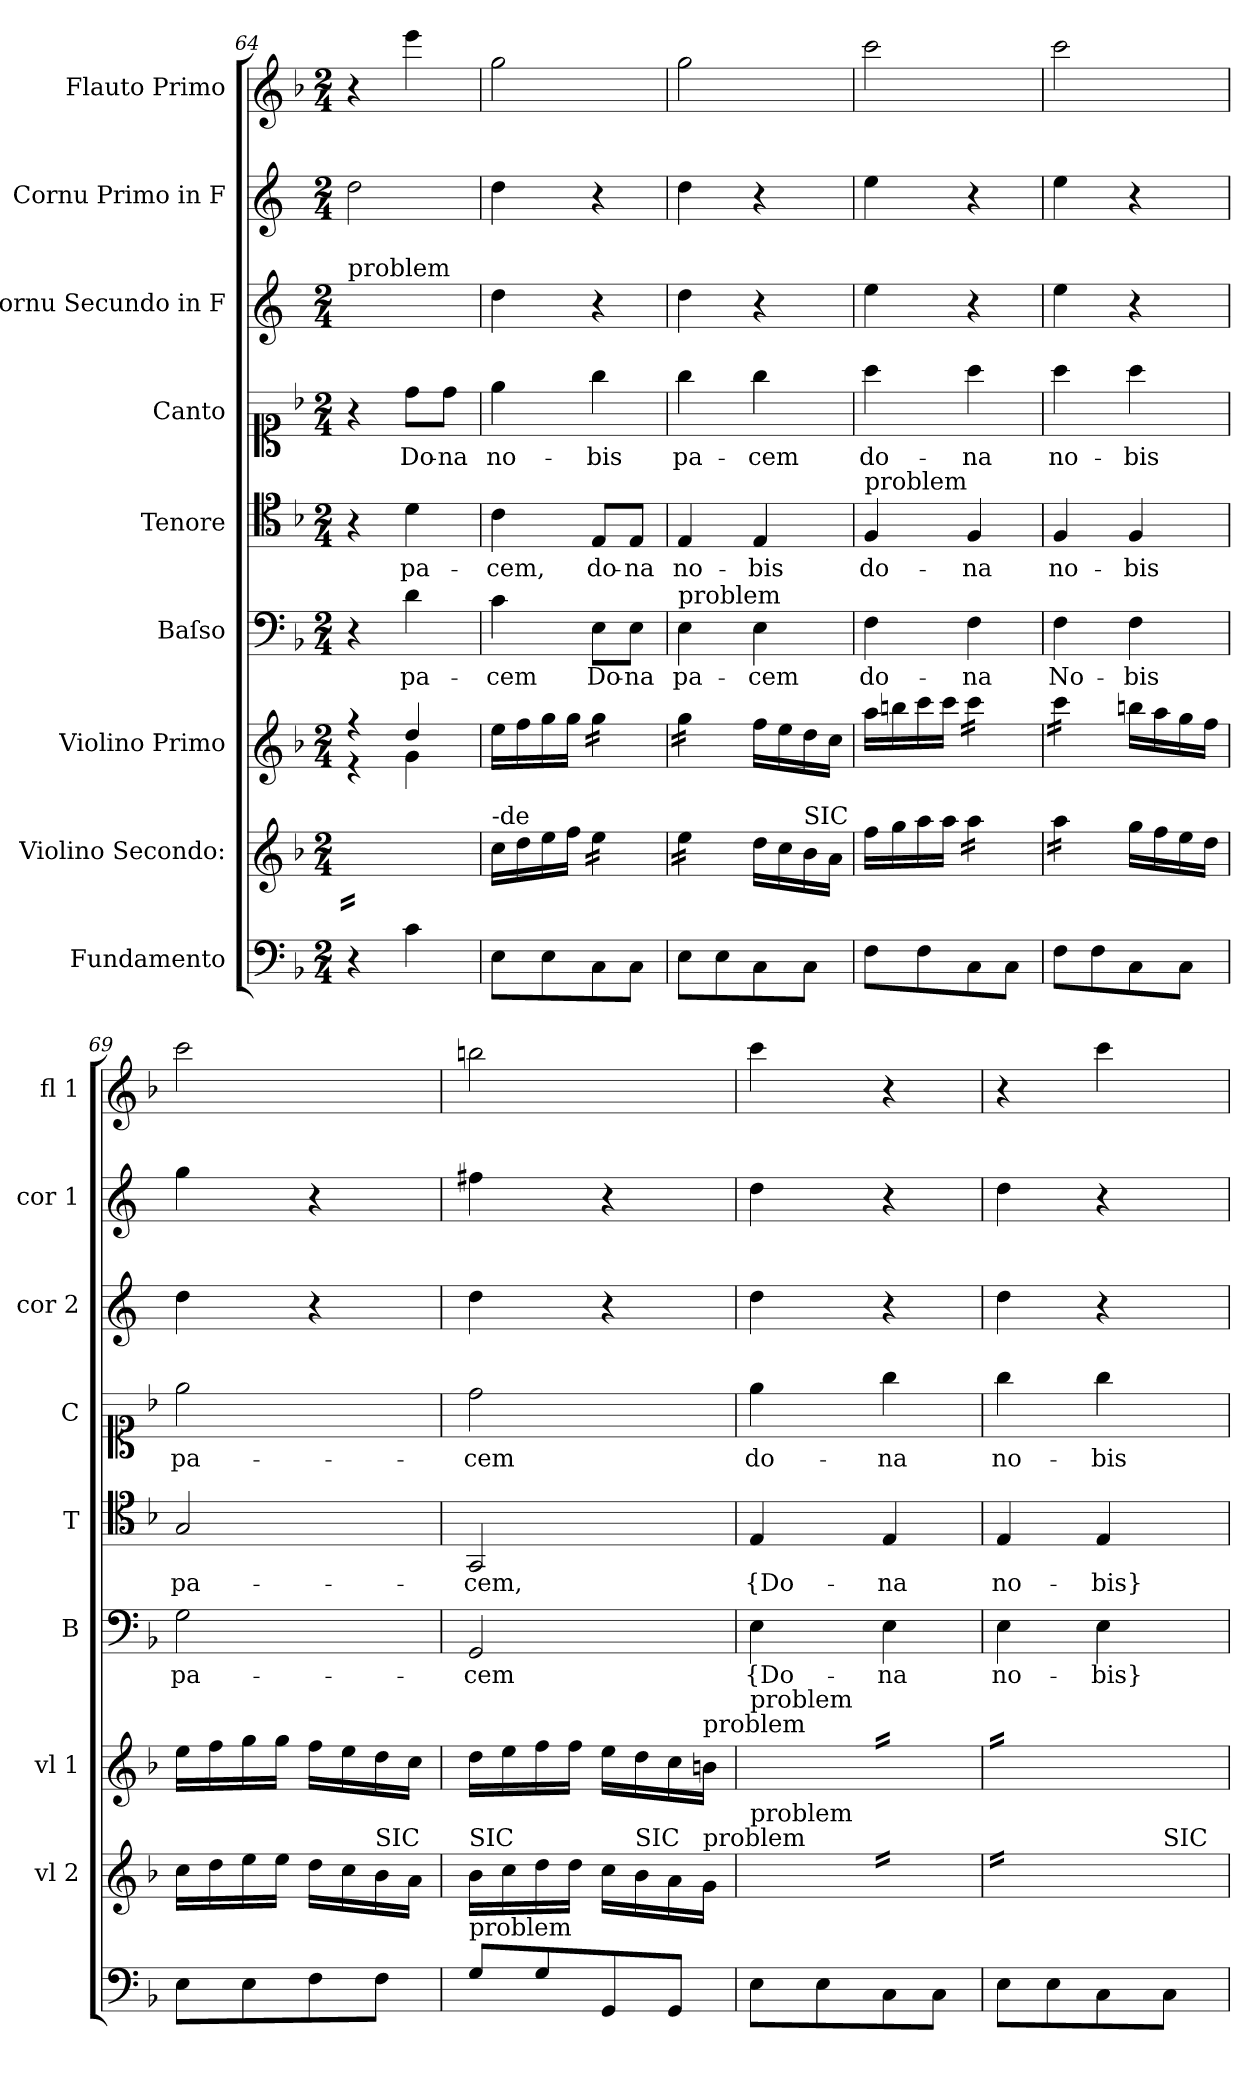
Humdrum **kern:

**kern	**kern	**kern	**kern	**text	**kern	**text	**kern	**text	**kern	**kern	**kern
*part9	*part8	*part7	*part6	*part6	*part5	*part5	*part4	*part4	*part3	*part2	*part1
*staff9	*staff8	*staff7	*staff6	*staff6	*staff5	*staff5	*staff4	*staff4	*staff3	*staff2	*staff1
*I"Fundamento	*I"Violino Secondo:	*I"Violino Primo	*I"Baſso	*	*I"Tenore	*	*I"Canto	*	*I"Cornu Secundo in F	*I"Cornu Primo in F	*I"Flauto Primo
*	*I'vl 2	*I'vl 1	*I'B	*	*I'T	*	*I'C	*	*I'cor 2	*I'cor 1	*I'fl 1
*clefF4	*clefG2	*clefG2	*clefF4	*	*clefC4	*	*clefC1	*	*clefG2	*clefG2	*clefG2
*	*	*	*	*	*	*	*	*	*ITrd4c7	*ITrd4c7	*
*k[b-]	*k[b-]	*k[b-]	*k[b-]	*	*k[b-]	*	*k[b-]	*	*k[b-]	*k[b-]	*k[b-]
*M2/4	*M2/4	*M2/4	*M2/4	*	*M2/4	*	*M2/4	*	*M2/4	*M2/4	*M2/4
=64	=64	=64	=64	=64	=64	=64	=64	=64	=64	=64	=64
*	*	*^	*	*	*	*	*	*	*	*	*
!	!	!	!	!	!	!	!	!	!	!LO:TX:a:t=problem	!	!
!	!LO:TX:a:t=vi-	!	!	!	!	!	!	!	!	!	!	!
*	*tremolo	*	*	*	*	*	*	*	*	*	*	*
4r	16Gyy/ 16gyy/LL	4r	4r	4r	.	4r	.	4r	.	2ryy	2g\	4r
.	16Gyy/ 16gyy/	.	.	.	.	.	.	.	.	.	.	.
.	16Gyy/ 16gyy/	.	.	.	.	.	.	.	.	.	.	.
.	16Gyy/ 16gyy/	.	.	.	.	.	.	.	.	.	.	.
4c\	16Gyy/ 16gyy/	4dd/	4g\	4d\	pa-	4d\	pa-	8dd\L	Do-	.	.	4eee\
.	16Gyy/ 16gyy/	.	.	.	.	.	.	.	.	.	.	.
.	16Gyy/ 16gyy/	.	.	.	.	.	.	8dd\J	-na	.	.	.
.	16Gyy/ 16gyy/JJ	.	.	.	.	.	.	.	.	.	.	.
*	*Xtremolo	*	*	*	*	*	*	*	*	*	*	*
*	*	*v	*v	*	*	*	*	*	*	*	*	*
=65	=65	=65	=65	=65	=65	=65	=65	=65	=65	=65	=65
!	!LO:TX:a:t=-de	!	!	!	!	!	!	!	!	!	!
8E\L	16cc\LL	16ee\LL	4c\	-cem	4c\	-cem,	4ee\	no-	4g\	4g\	2gg\
.	16dd\	16ff\	.	.	.	.	.	.	.	.	.
8E\	16ee\	16gg\	.	.	.	.	.	.	.	.	.
.	16ff\JJ	16gg\JJ	.	.	.	.	.	.	.	.	.
*	*tremolo	*	*	*	*	*	*	*	*	*	*
*	*	*tremolo	*	*	*	*	*	*	*	*	*
8C\	16ee\LL	16gg\LL	8E\L	Do-	8E/L	do-	4gg\	-bis	4r	4r	.
.	16ee\	16gg\	.	.	.	.	.	.	.	.	.
8C\J	16ee\	16gg\	8E\J	-na	8E/J	-na	.	.	.	.	.
.	16ee\JJ	16gg\JJ	.	.	.	.	.	.	.	.	.
=66	=66	=66	=66	=66	=66	=66	=66	=66	=66	=66	=66
!	!	!	!LO:TX:a:t=problem	!	!	!	!	!	!	!	!
8E\L	16ee\LL	16gg\LL	4E\	pa-	4E/	no-	4gg\	pa-	4g\	4g\	2gg\
.	16ee\	16gg\	.	.	.	.	.	.	.	.	.
8E\	16ee\	16gg\	.	.	.	.	.	.	.	.	.
.	16ee\JJ	16gg\JJ	.	.	.	.	.	.	.	.	.
*	*	*Xtremolo	*	*	*	*	*	*	*	*	*
*	*Xtremolo	*	*	*	*	*	*	*	*	*	*
8C\	16dd\LL	16ff\LL	4E\	-cem	4E/	-bis	4gg\	-cem	4r	4r	.
.	16cc\	16ee\	.	.	.	.	.	.	.	.	.
!	!LO:TX:a:t=SIC	!	!	!	!	!	!	!	!	!	!
8C\J	16b-\	16dd\	.	.	.	.	.	.	.	.	.
.	16a\JJ	16cc\JJ	.	.	.	.	.	.	.	.	.
=67	=67	=67	=67	=67	=67	=67	=67	=67	=67	=67	=67
!	!	!	!	!	!LO:TX:a:t=problem	!	!	!	!	!	!
8F\L	16ff\LL	16aa\LL	4F\	do-	4F/	do-	4aa\	do-	4a\	4a\	2ccc\
.	16gg\	16bbn\	.	.	.	.	.	.	.	.	.
8F\	16aa\	16ccc\	.	.	.	.	.	.	.	.	.
.	16aa\JJ	16ccc\JJ	.	.	.	.	.	.	.	.	.
*	*tremolo	*	*	*	*	*	*	*	*	*	*
*	*	*tremolo	*	*	*	*	*	*	*	*	*
8C\	16aa\LL	16ccc\LL	4F\	-na	4F/	-na	4aa\	-na	4r	4r	.
.	16aa\	16ccc\	.	.	.	.	.	.	.	.	.
8C\J	16aa\	16ccc\	.	.	.	.	.	.	.	.	.
.	16aa\JJ	16ccc\JJ	.	.	.	.	.	.	.	.	.
=68	=68	=68	=68	=68	=68	=68	=68	=68	=68	=68	=68
8F\L	16aa\LL	16ccc\LL	4F\	No-	4F/	no-	4aa\	no-	4a\	4a\	2ccc\
.	16aa\	16ccc\	.	.	.	.	.	.	.	.	.
8F\	16aa\	16ccc\	.	.	.	.	.	.	.	.	.
.	16aa\JJ	16ccc\JJ	.	.	.	.	.	.	.	.	.
*	*	*Xtremolo	*	*	*	*	*	*	*	*	*
*	*Xtremolo	*	*	*	*	*	*	*	*	*	*
8C\	16gg\LL	16bbn\LL	4F\	-bis	4F/	-bis	4aa\	-bis	4r	4r	.
.	16ff\	16aa\	.	.	.	.	.	.	.	.	.
8C\J	16ee\	16gg\	.	.	.	.	.	.	.	.	.
.	16dd\JJ	16ff\JJ	.	.	.	.	.	.	.	.	.
=69	=69	=69	=69	=69	=69	=69	=69	=69	=69	=69	=69
8E\L	16cc\LL	16ee\LL	2G\	pa-	2G/	pa-	2ee\	pa-	4g\	4cc\	2ccc\
.	16dd\	16ff\	.	.	.	.	.	.	.	.	.
8E\	16ee\	16gg\	.	.	.	.	.	.	.	.	.
.	16ee\JJ	16gg\JJ	.	.	.	.	.	.	.	.	.
8F\	16dd\LL	16ff\LL	.	.	.	.	.	.	4r	4r	.
.	16cc\	16ee\	.	.	.	.	.	.	.	.	.
!	!LO:TX:a:t=SIC	!	!	!	!	!	!	!	!	!	!
8F\J	16b-\	16dd\	.	.	.	.	.	.	.	.	.
.	16a\JJ	16cc\JJ	.	.	.	.	.	.	.	.	.
=70	=70	=70	=70	=70	=70	=70	=70	=70	=70	=70	=70
!	!LO:TX:a:t=SIC	!	!	!	!	!	!	!	!	!	!
!LO:TX:a:t=problem	!	!	!	!	!	!	!	!	!	!	!
8G\L	16b-\LL	16dd\LL	2GG/	-cem	2GG/	-cem,	2dd\	-cem	4g\	4bn\	2bbn\
.	16cc\	16ee\	.	.	.	.	.	.	.	.	.
8G\	16dd\	16ff\	.	.	.	.	.	.	.	.	.
.	16dd\JJ	16ff\JJ	.	.	.	.	.	.	.	.	.
8GG/	16cc\LL	16ee\LL	.	.	.	.	.	.	4r	4r	.
!	!LO:TX:a:t=SIC	!	!	!	!	!	!	!	!	!	!
.	16b-\	16dd\	.	.	.	.	.	.	.	.	.
8GG/J	16a\	16cc\	.	.	.	.	.	.	.	.	.
!	!	!LO:TX:a:t=problem	!	!	!	!	!	!	!	!	!
!	!LO:TX:a:t=problem	!	!	!	!	!	!	!	!	!	!
.	16g\JJ	16bn\JJ	.	.	.	.	.	.	.	.	.
=71	=71	=71	=71	=71	=71	=71	=71	=71	=71	=71	=71
!	!	!LO:TX:a:t=problem	!	!	!	!	!	!	!	!	!
!	!LO:TX:a:t=problem	!	!	!	!	!	!	!	!	!	!
8E\L	16cc\LLyy	16ee\LLyy	4E\	{Do-	4E/	{Do-	4ee\	do-	4g\	4g\	4ccc\
.	16dd\yy	16ff\yy	.	.	.	.	.	.	.	.	.
8E\	16ee\yy	16gg\yy	.	.	.	.	.	.	.	.	.
.	16ee\JJyy	16gg\JJyy	.	.	.	.	.	.	.	.	.
*	*tremolo	*	*	*	*	*	*	*	*	*	*
*	*	*tremolo	*	*	*	*	*	*	*	*	*
8C\	16ee\yyLL	16gg\yyLL	4E\	-na	4E/	-na	4gg\	-na	4r	4r	4r
.	16ee\yy	16gg\yy	.	.	.	.	.	.	.	.	.
8C\J	16ee\yy	16gg\yy	.	.	.	.	.	.	.	.	.
.	16ee\yyJJ	16gg\yyJJ	.	.	.	.	.	.	.	.	.
=72	=72	=72	=72	=72	=72	=72	=72	=72	=72	=72	=72
8E\L	16ee\yyLL	16gg\yyLL	4E\	no-	4E/	no-	4gg\	no-	4g\	4g\	4r
.	16ee\yy	16gg\yy	.	.	.	.	.	.	.	.	.
8E\	16ee\yy	16gg\yy	.	.	.	.	.	.	.	.	.
.	16ee\yyJJ	16gg\yyJJ	.	.	.	.	.	.	.	.	.
*	*	*Xtremolo	*	*	*	*	*	*	*	*	*
*	*Xtremolo	*	*	*	*	*	*	*	*	*	*
8C\	16dd\LLyy	16ff\LLyy	4E\	-bis}	4E/	-bis}	4gg\	-bis	4r	4r	4ccc\
.	16cc\yy	16ee\yy	.	.	.	.	.	.	.	.	.
!	!LO:TX:a:t=SIC	!	!	!	!	!	!	!	!	!	!
8C\J	16b-\yy	16dd\yy	.	.	.	.	.	.	.	.	.
.	16a\JJyy	16cc\JJyy	.	.	.	.	.	.	.	.	.
=	=	=	=	=	=	=	=	=	=	=	=
*-	*-	*-	*-	*-	*-	*-	*-	*-	*-	*-	*-
